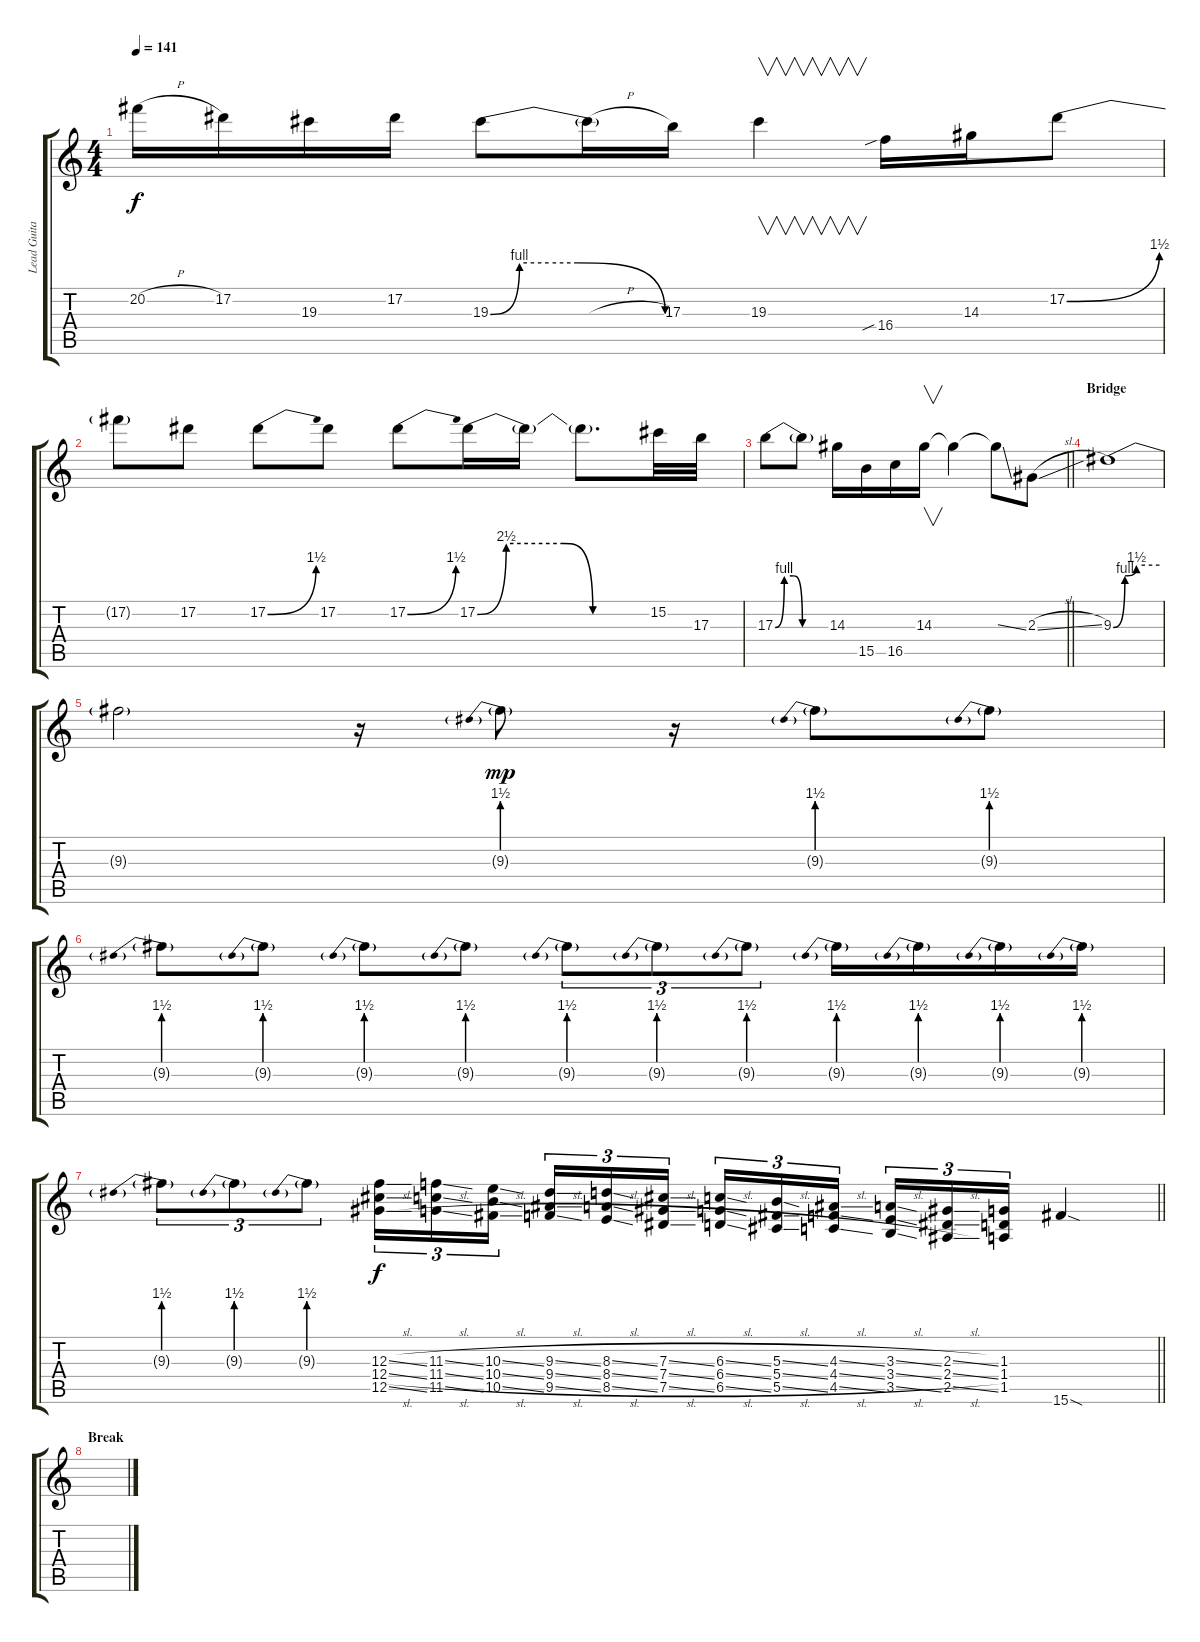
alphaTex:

\track ("Lead Guitar" "Lead Guita") {instrument overdrivenguitar}
\staff {score tabs}
\tuning (Eb4 Bb3 Gb3 Db3 Ab2 Eb2) {hide}
\ts (4 4)
\tempo 141
\clef g2
\ks c
20.2{h}.16{dy f} 17.2.16 19.3.16 17.2.16 19.3{be (custom 0 0 10 4 20 4 30 4 60 0)}.8 19.3{h t}.16 17.3.16 19.3.4{v} 16.4{sib}.16 14.3.16 17.2{be (bend 0 0 60 6)}.8 |
17.2{t}.8 17.2.8 17.2{be (bend 0 0 60 6)}.8 17.2.8 17.2{be (bend 0 0 60 6)}.8 17.2{be (custom 0 0 10 10 20 10 30 10 40 0 60 0)}.16 17.2{t}.16 17.2{t}.8{d} 15.2.32 17.3.32 |
\barLineRight lightlight
17.3{be (custom 0 0 10 4 20 4 30 0 60 0)}.8 17.3{t}.8 14.3.16 15.5.16 16.5.16 14.3.16{v} 14.3{t}.4 14.3{ss t}.8 2.3{sl}.8 |
\section ("" "Bridge")
9.3{be (custom 0 0 15 4 30 6 60 6)}.1 |
9.3{t}.2 r.16 9.3{be (prebend 0 6 60 6) g}.8{dy mp} r.16 9.3{be (prebend 0 6 60 6) g}.8 9.3{be (prebend 0 6 60 6) g}.8 |
9.3{be (prebend 0 6 60 6) g}.8 9.3{be (prebend 0 6 60 6) g}.8 9.3{be (prebend 0 6 60 6) g}.8 9.3{be (prebend 0 6 60 6) g}.8 9.3{be (prebend 0 6 60 6) g}.8{tu (3 2)} 9.3{be (prebend 0 6 60 6) g}.8{tu (3 2)} 9.3{be (prebend 0 6 60 6) g}.8{tu (3 2)} 9.3{be (prebend 0 6 60 6) g}.16 9.3{be (prebend 0 6 60 6) g}.16 9.3{be (prebend 0 6 60 6) g}.16 9.3{be (prebend 0 6 60 6) g}.16 |
\barLineRight lightlight
9.3{be (prebend 0 6 60 6) g}.8{tu (3 2)} 9.3{be (prebend 0 6 60 6) g}.8{tu (3 2)} 9.3{be (prebend 0 6 60 6) g}.8{tu (3 2)} (12.3{sl} 12.4{sl} 12.5{sl}).16{tu (3 2) dy f instrument distortionguitar} (11.3{sl} 11.4{sl} 11.5{sl}).16{tu (3 2)} (10.3{sl} 10.4{sl} 10.5{sl}).16{tu (3 2) beam splitsecondary} (9.3{sl} 9.4{sl} 9.5{sl}).16{tu (3 2)} (8.3{sl} 8.4{sl} 8.5{sl}).16{tu (3 2)} (7.3{sl} 7.4{sl} 7.5{sl}).16{tu (3 2)} (6.3{sl} 6.4{sl} 6.5{sl}).16{tu (3 2)} (5.3{sl} 5.4{sl} 5.5{sl}).16{tu (3 2)} (4.3{sl} 4.4{sl} 4.5{sl}).16{tu (3 2) beam splitsecondary} (3.3{sl} 3.4{sl} 3.5{sl}).16{tu (3 2)} (2.3{sl} 2.4{sl} 2.5{sl}).16{tu (3 2)} (1.3 1.4 1.5).16{tu (3 2)} 15.6{sod}.4{instrument overdrivenguitar} |
\section ("" "Break")
